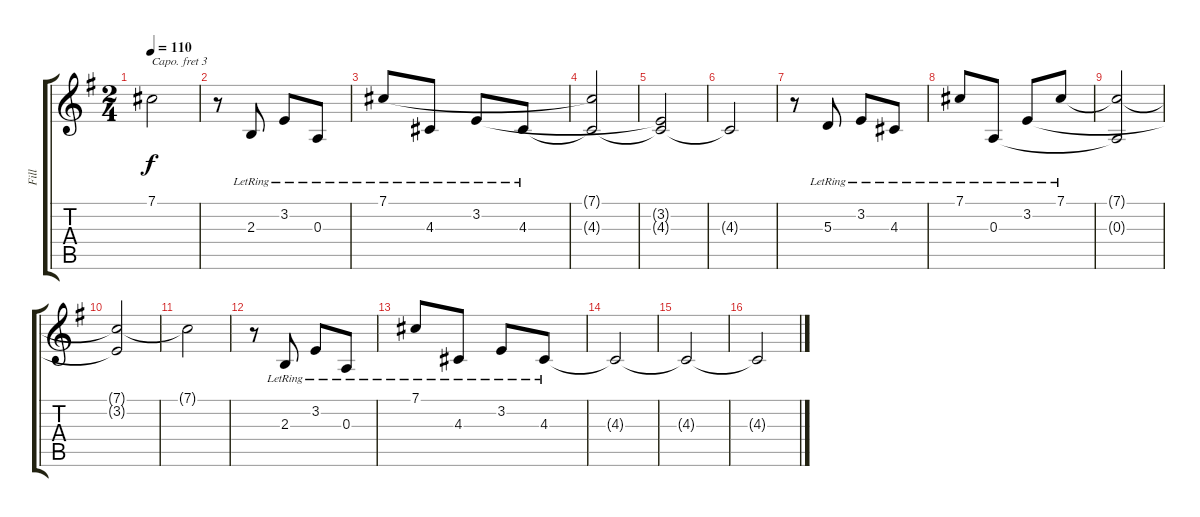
\track ("Fill" "Fill") {instrument acousticgrandpiano}
\staff {score tabs}
\capo 3
\tuning (Eb4 Bb3 Gb3 Db3 Ab2 Eb2) {hide}
\ts (2 4)
\tempo 110
\clef g2
\ks g
7.1{t}.2{dy f} |
r.8 2.3{lr}.8 3.2{lr}.8 0.3{lr}.8 |
7.1{lr}.8 4.3{lr}.8 3.2{lr}.8 4.3{lr}.8 |
(7.1{t} 4.3{t}).2 |
(3.2{t} 4.3{t}).2 |
4.3{t}.2 |
r.8 5.3{lr}.8 3.2{lr}.8 4.3{lr}.8 |
7.1{lr}.8 0.3{lr}.8 3.2{lr}.8 7.1{lr}.8 |
(7.1{t} 0.3{t}).2 |
(7.1{t} 3.2{t}).2 |
7.1{t}.2 |
r.8 2.3{lr}.8 3.2{lr}.8 0.3{lr}.8 |
7.1{lr}.8 4.3{lr}.8 3.2{lr}.8 4.3{lr}.8 |
4.3{t}.2 |
4.3{t}.2 |
4.3{t}.2
